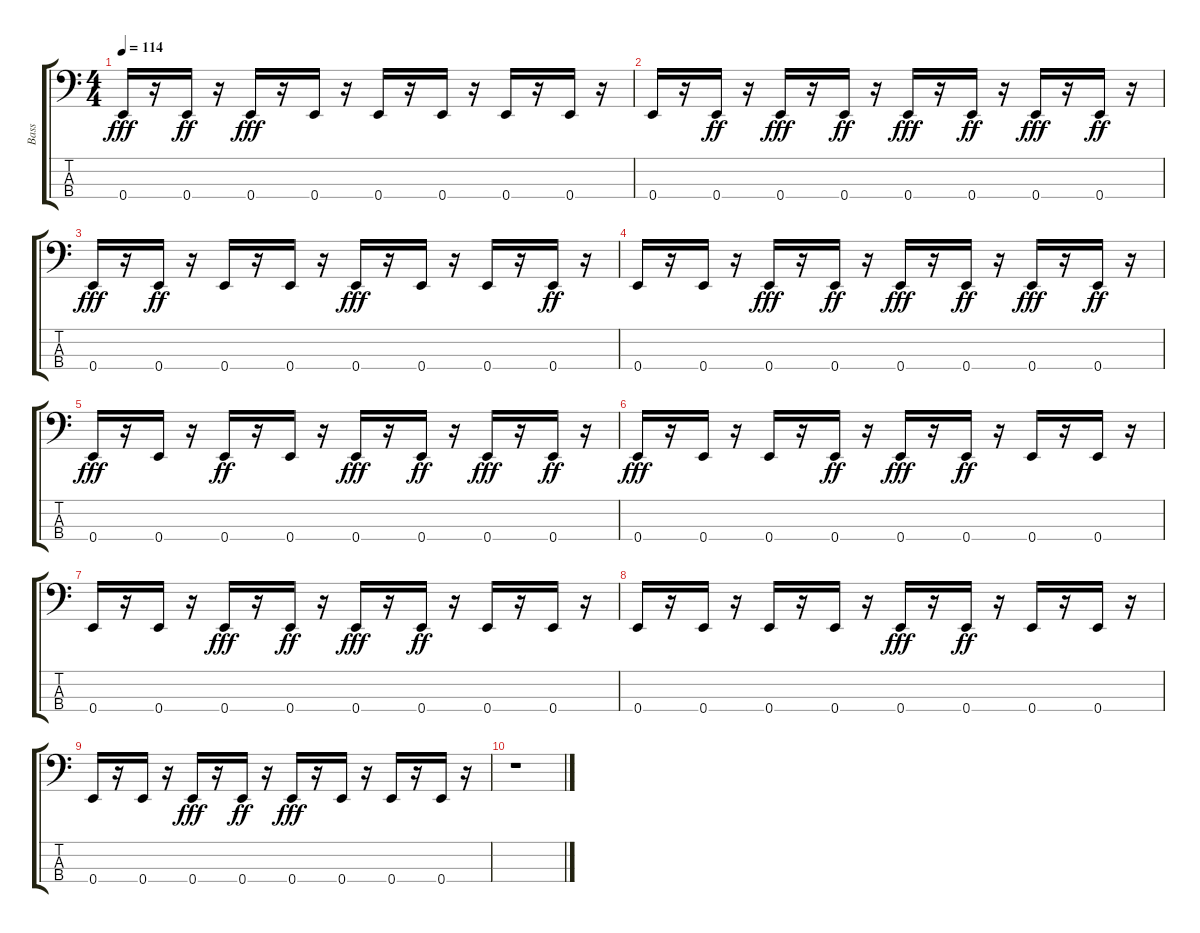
\track ("Bass" "Bass") {instrument fretlessbass}
\staff {score tabs}
\tuning (G2 D2 A1 E1) {hide}
\ts (4 4)
\tempo 114
\clef f4
\ks c
0.4.16{dy fff} r.16 0.4.16{dy ff volume 10} r.16 0.4.16{dy fff volume 10} r.16 0.4.16{volume 9} r.16 0.4.16 r.16 0.4.16{volume 9} r.16 0.4.16{volume 9} r.16 0.4.16{volume 9} r.16 |
0.4.16{volume 8} r.16 0.4.16{dy ff} r.16 0.4.16{dy fff volume 8} r.16 0.4.16{dy ff volume 8} r.16 0.4.16{dy fff volume 8} r.16 0.4.16{dy ff} r.16 0.4.16{dy fff} r.16 0.4.16{dy ff volume 7} r.16 |
0.4.16{dy fff volume 7} r.16 0.4.16{dy ff volume 7} r.16 0.4.16{volume 6} r.16 0.4.16{volume 6} r.16 0.4.16{dy fff} r.16 0.4.16{volume 6} r.16 0.4.16 r.16 0.4.16{dy ff volume 6} r.16 |
0.4.16{volume 5} r.16 0.4.16{volume 5} r.16 0.4.16{dy fff} r.16 0.4.16{dy ff volume 5} r.16 0.4.16{dy fff volume 5} r.16 0.4.16{dy ff} r.16 0.4.16{dy fff volume 4} r.16 0.4.16{dy ff} r.16 |
0.4.16{dy fff volume 4} r.16 0.4.16 r.16 0.4.16{dy ff} r.16 0.4.16 r.16 0.4.16{dy fff} r.16 0.4.16{dy ff} r.16 0.4.16{dy fff} r.16 0.4.16{dy ff volume 4} r.16 |
0.4.16{dy fff volume 4} r.16 0.4.16{volume 4} r.16 0.4.16 r.16 0.4.16{dy ff volume 3} r.16 0.4.16{dy fff volume 3} r.16 0.4.16{dy ff} r.16 0.4.16{volume 3} r.16 0.4.16 r.16 |
0.4.16{volume 2} r.16 0.4.16{volume 2} r.16 0.4.16{dy fff volume 2} r.16 0.4.16{dy ff volume 2} r.16 0.4.16{dy fff} r.16 0.4.16{dy ff} r.16 0.4.16{volume 1} r.16 0.4.16{volume 1} r.16 |
0.4.16 r.16 0.4.16{volume 1} r.16 0.4.16{volume 0} r.16 0.4.16 r.16 0.4.16{dy fff volume 0} r.16 0.4.16{dy ff volume 0} r.16 0.4.16 r.16 0.4.16 r.16 |
0.4.16 r.16 0.4.16 r.16 0.4.16{dy fff} r.16 0.4.16{dy ff} r.16 0.4.16{dy fff} r.16 0.4.16 r.16 0.4.16 r.16 0.4.16 r.16 |
r.1
